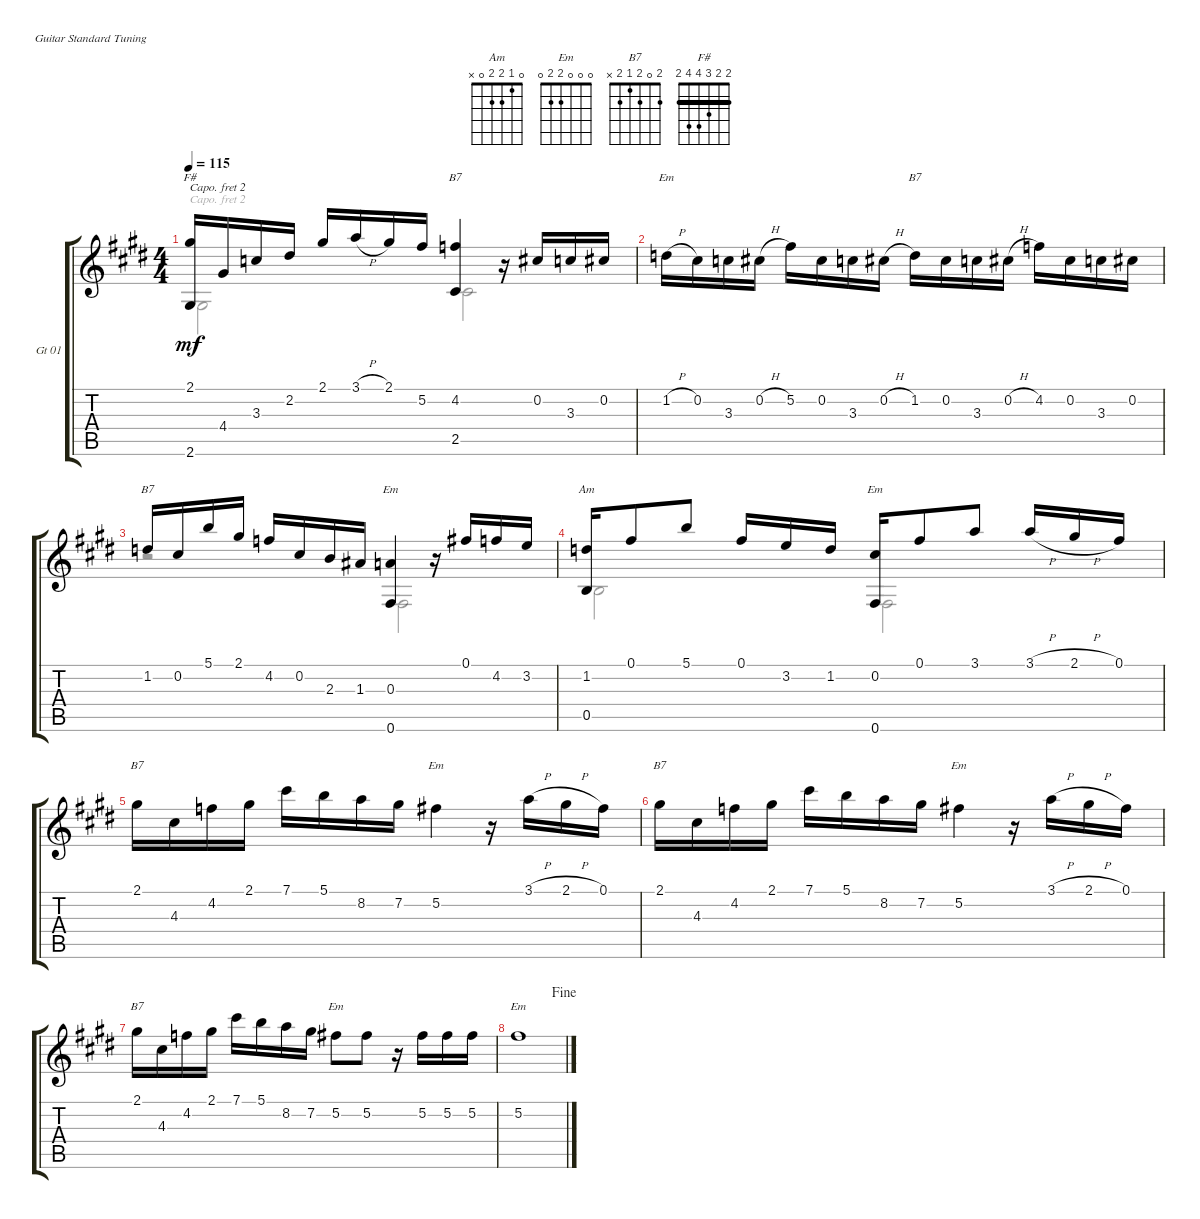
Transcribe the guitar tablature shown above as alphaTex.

\defaultSystemsLayout 4
\bracketExtendMode groupsimilarinstruments
\firstSystemTrackNameOrientation horizontal
\otherSystemsTrackNameOrientation horizontal
\track ("Guitare 01" "Gt 01 ") {solo instrument acousticguitarsteel}
\staff {score tabs}
\capo 2
\tuning (E4 B3 G3 D3 A2 E2)
\chord ("Am" 0 1 2 2 0 x)
\chord ("Em" 0 0 0 2 2 0)
\chord ("B7" 2 0 2 1 2 x)
\chord ("F#" 2 2 3 4 4 2) {barre (2 2)}
\voice
\ts (4 4)
\tempo 115
\clef g2
\ks e
(2.1 2.6).16{ch "F#" dy mf} 4.4.16 3.3.16 2.2.16 2.1.16 3.1{h}.16 2.1.16 5.2.16 (4.2 2.5).4{ch "B7"} r.16 0.2.16 3.3.16 0.2.16 |
1.2{h}.16{ch "Em"} 0.2.16 3.3.16 0.2{h}.16 5.2.16 0.2.16 3.3.16 0.2{h}.16 1.2.16{ch "B7"} 0.2.16 3.3.16 0.2{h}.16 4.2.16 0.2.16 3.3.16 0.2.16 |
1.2.16{ch "B7"} 0.2.16 5.1.16 2.1.16 4.2.16 0.2.16 2.3.16 1.3.16 (0.3 0.6).4{ch "Em"} r.16 0.1.16 4.2.16 3.2.16 |
(1.2 0.5).16{ch "Am"} 0.1.8 5.1.8 0.1.16 3.2.16 1.2.16 (0.2 0.6).16{ch "Em"} 0.1.8 3.1.8 3.1{h}.16 2.1{h}.16 0.1.16 |
2.1.16{ch "B7"} 4.3.16 4.2.16 2.1.16 7.1.16 5.1.16 8.2.16 7.2.16 5.2.4{ch "Em"} r.16 3.1{h}.16 2.1{h}.16 0.1.16 |
2.1.16{ch "B7"} 4.3.16 4.2.16 2.1.16 7.1.16 5.1.16 8.2.16 7.2.16 5.2.4{ch "Em"} r.16 3.1{h}.16 2.1{h}.16 0.1.16 |
2.1.16{ch "B7"} 4.3.16 4.2.16 2.1.16 7.1.16 5.1.16 8.2.16 7.2.16 5.2.8{ch "Em"} 5.2.8 r.16 5.2.16 5.2.16 5.2.16 |
\jump fine
5.2.1{ch "Em"}
\voice
\clef g2
\ottava regular
\simile none
\ks e
2.6.2{dy mf} 2.5.2 |
|
r.2 0.6.2 |
0.5.2 0.6.2 |
|
|
|
